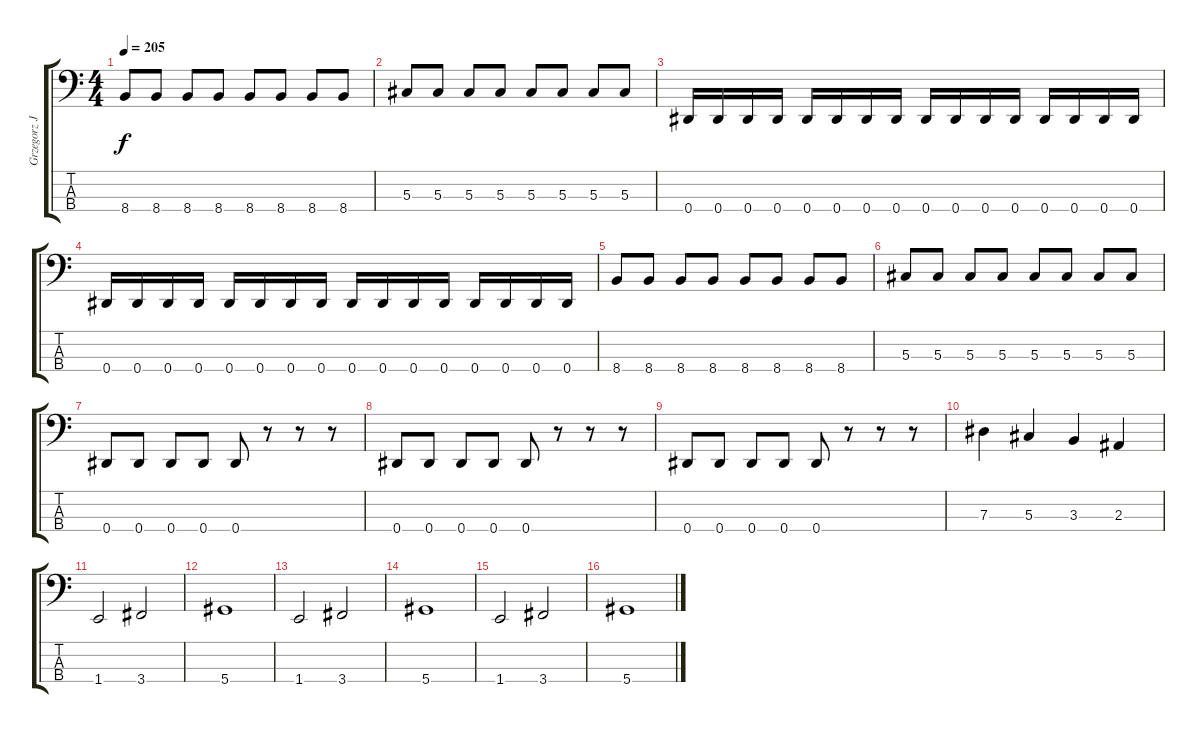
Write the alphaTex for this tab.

\track ("Grzegorz Jezierski" "Grzegorz J") {instrument electricbasspick}
\staff {score tabs}
\tuning (Gb2 Db2 Ab1 Eb1) {hide}
\ts (4 4)
\tempo 205
\clef f4
\ks c
8.4.8{dy f} 8.4.8 8.4.8 8.4.8 8.4.8 8.4.8 8.4.8 8.4.8 |
5.3.8 5.3.8 5.3.8 5.3.8 5.3.8 5.3.8 5.3.8 5.3.8 |
0.4.16 0.4.16 0.4.16 0.4.16 0.4.16 0.4.16 0.4.16 0.4.16 0.4.16 0.4.16 0.4.16 0.4.16 0.4.16 0.4.16 0.4.16 0.4.16 |
0.4.16 0.4.16 0.4.16 0.4.16 0.4.16 0.4.16 0.4.16 0.4.16 0.4.16 0.4.16 0.4.16 0.4.16 0.4.16 0.4.16 0.4.16 0.4.16 |
8.4.8 8.4.8 8.4.8 8.4.8 8.4.8 8.4.8 8.4.8 8.4.8 |
5.3.8 5.3.8 5.3.8 5.3.8 5.3.8 5.3.8 5.3.8 5.3.8 |
0.4.8 0.4.8 0.4.8 0.4.8 0.4.8 r.8 r.8 r.8 |
0.4.8 0.4.8 0.4.8 0.4.8 0.4.8 r.8 r.8 r.8 |
0.4.8 0.4.8 0.4.8 0.4.8 0.4.8 r.8 r.8 r.8 |
7.3.4 5.3.4 3.3.4 2.3.4 |
1.4.2 3.4.2 |
5.4.1 |
1.4.2 3.4.2 |
5.4.1 |
1.4.2 3.4.2 |
5.4.1
